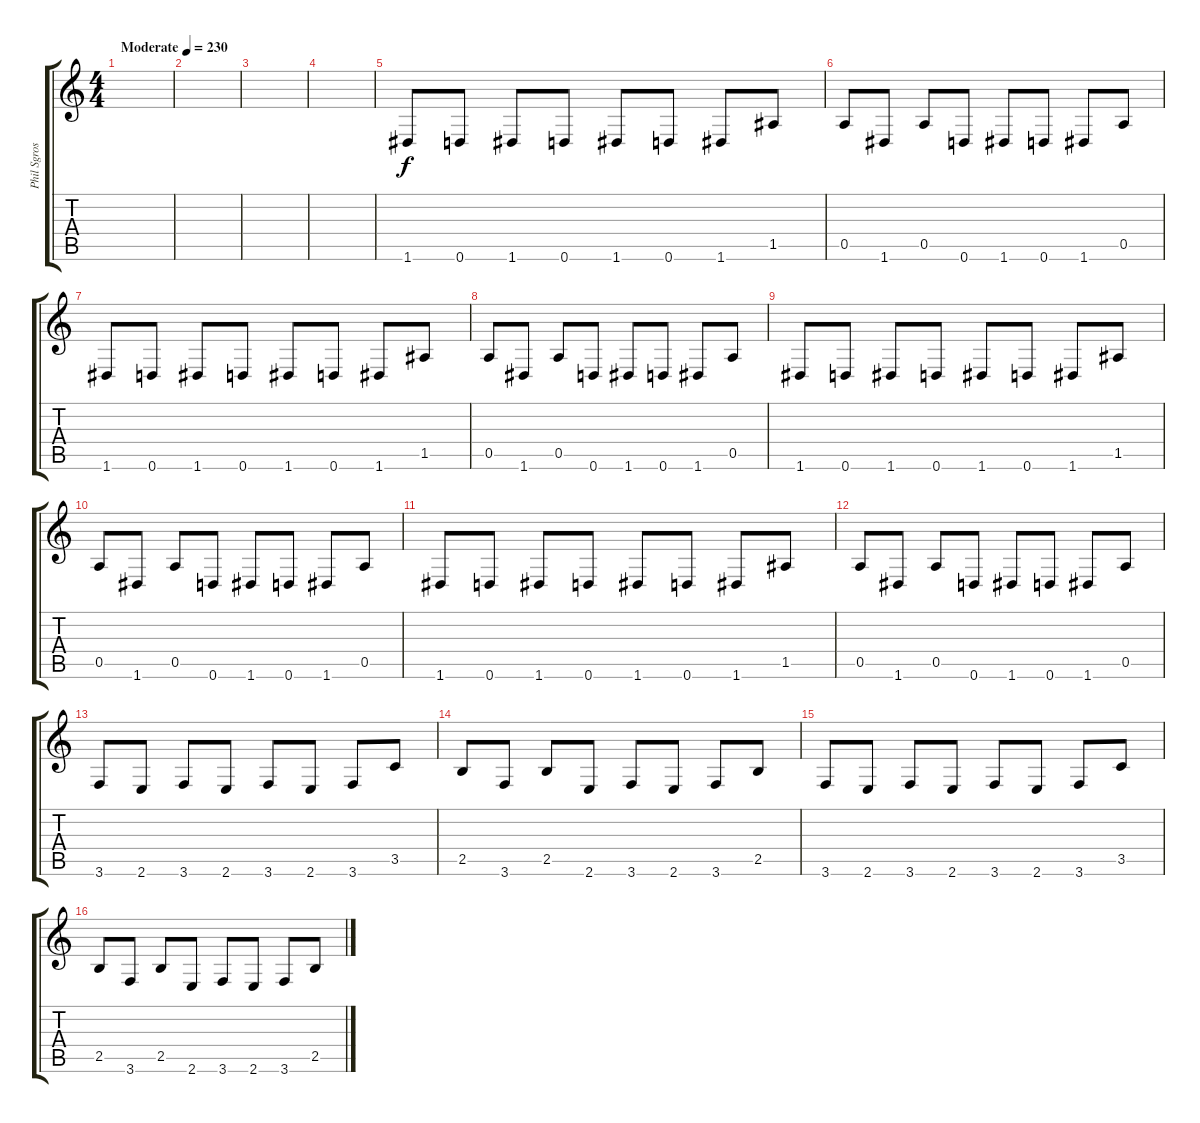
\track ("Phil Sgrosso" "Phil Sgros") {instrument distortionguitar}
\staff {score tabs}
\tuning (E4 B3 G3 D3 A2 D2) {hide}
\ts (4 4)
\tempo (230 "Moderate")
\clef g2
\ks c
|
|
|
|
1.6.8 0.6.8 1.6.8 0.6.8 1.6.8 0.6.8 1.6.8 1.5.8 |
0.5.8 1.6.8 0.5.8 0.6.8 1.6.8 0.6.8 1.6.8 0.5.8 |
1.6.8 0.6.8 1.6.8 0.6.8 1.6.8 0.6.8 1.6.8 1.5.8 |
0.5.8 1.6.8 0.5.8 0.6.8 1.6.8 0.6.8 1.6.8 0.5.8 |
1.6.8 0.6.8 1.6.8 0.6.8 1.6.8 0.6.8 1.6.8 1.5.8 |
0.5.8 1.6.8 0.5.8 0.6.8 1.6.8 0.6.8 1.6.8 0.5.8 |
1.6.8 0.6.8 1.6.8 0.6.8 1.6.8 0.6.8 1.6.8 1.5.8 |
0.5.8 1.6.8 0.5.8 0.6.8 1.6.8 0.6.8 1.6.8 0.5.8 |
3.6.8 2.6.8 3.6.8 2.6.8 3.6.8 2.6.8 3.6.8 3.5.8 |
2.5.8 3.6.8 2.5.8 2.6.8 3.6.8 2.6.8 3.6.8 2.5.8 |
3.6.8 2.6.8 3.6.8 2.6.8 3.6.8 2.6.8 3.6.8 3.5.8 |
2.5.8 3.6.8 2.5.8 2.6.8 3.6.8 2.6.8 3.6.8 2.5.8
